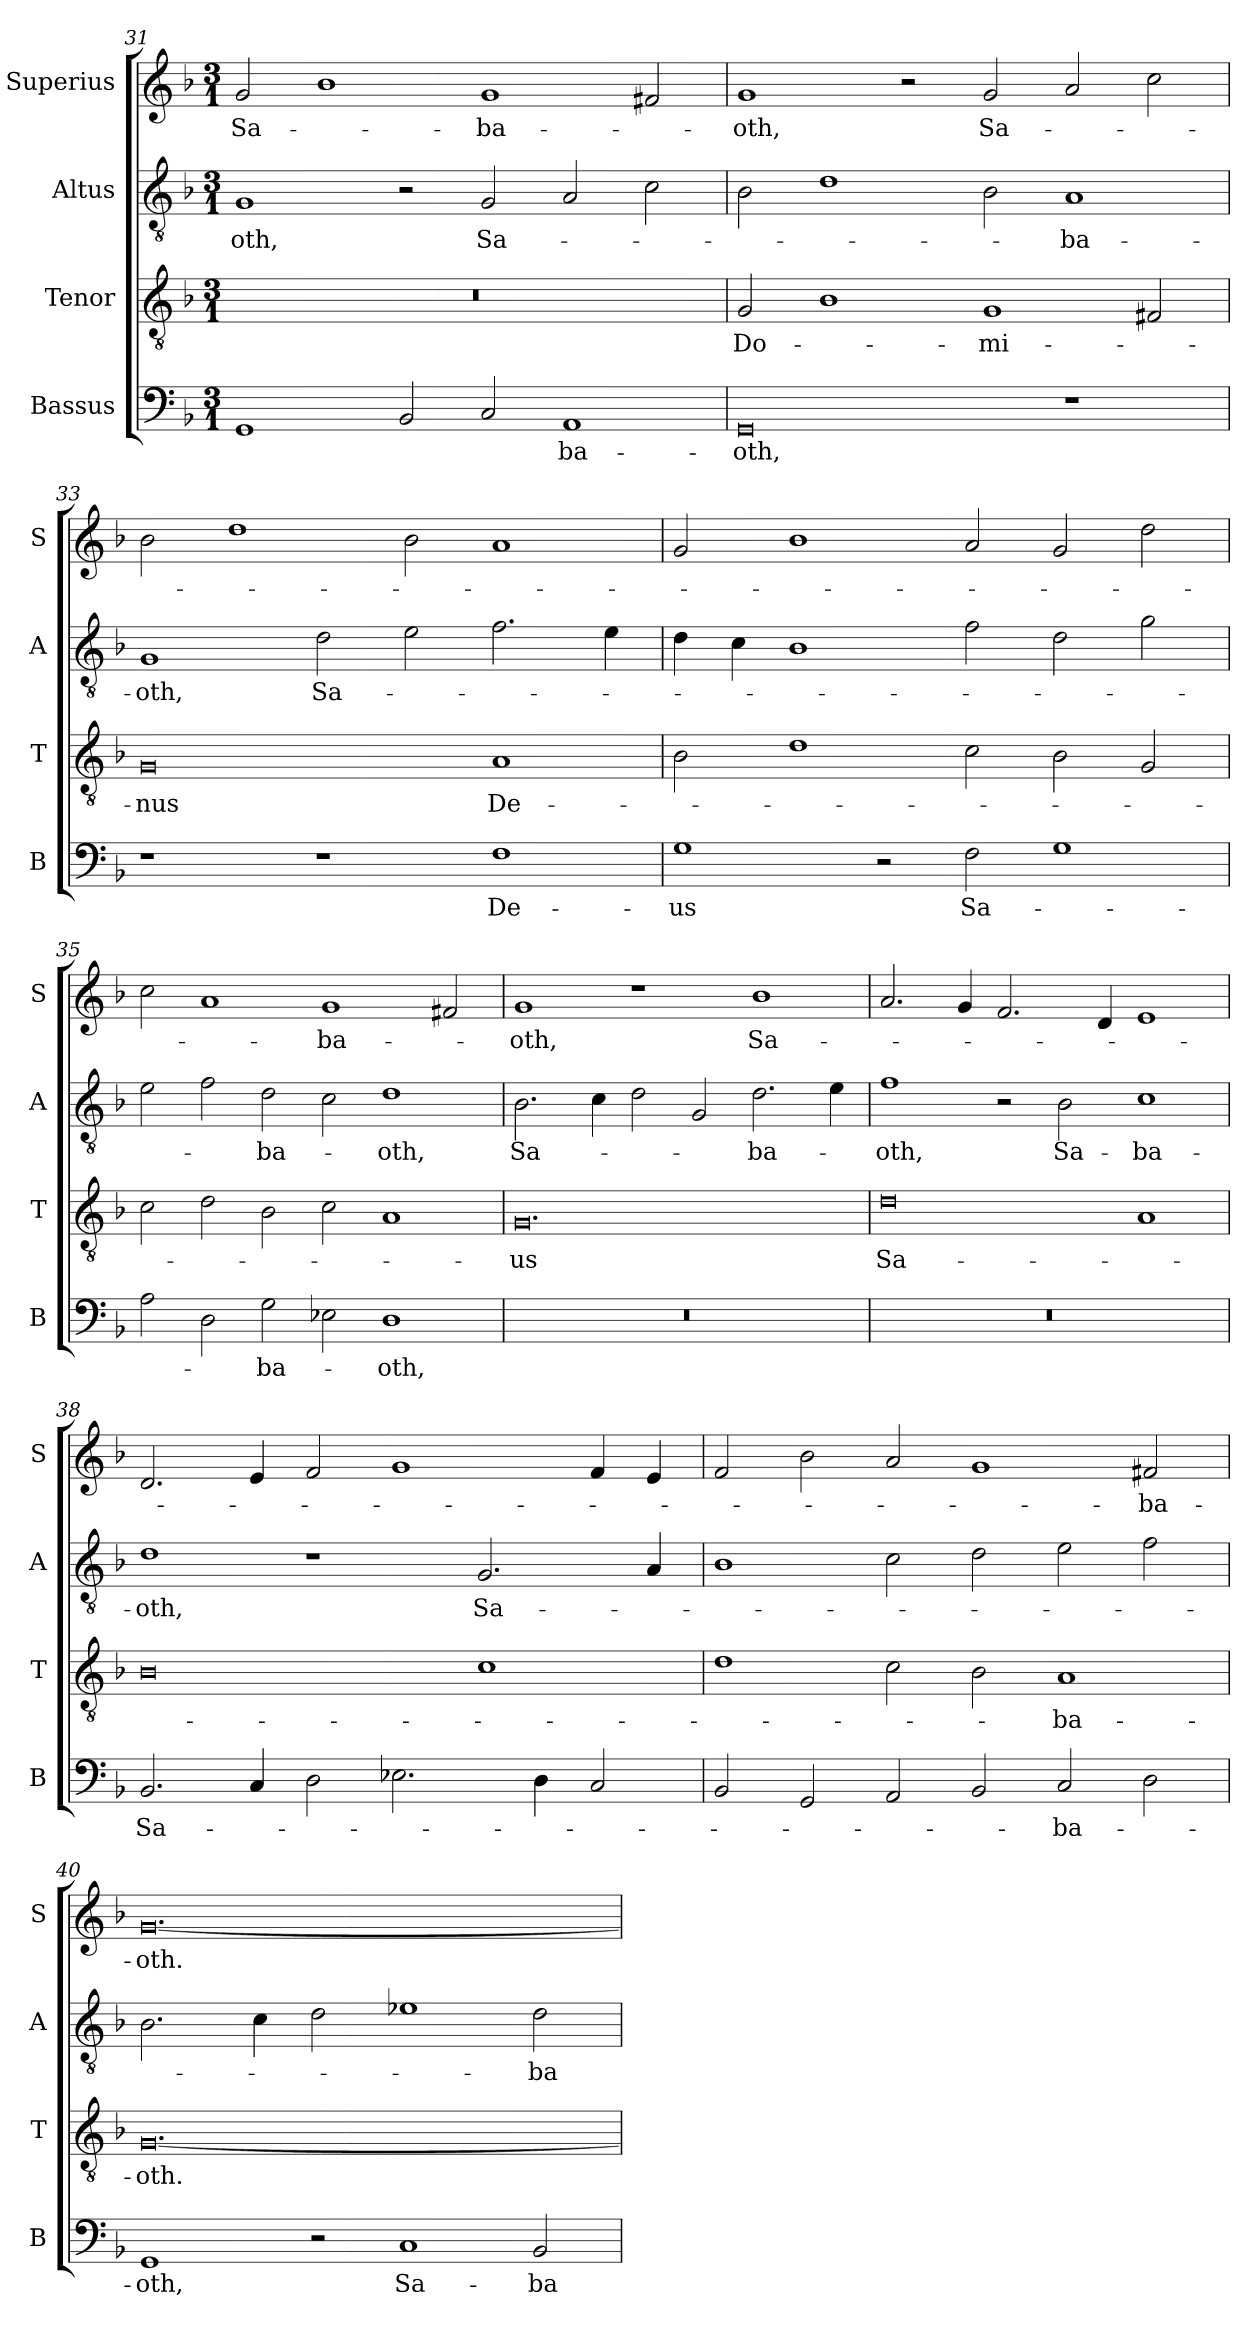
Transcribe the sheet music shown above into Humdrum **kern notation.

**kern	**text	**kern	**text	**kern	**text	**kern	**text
*part4	*part4	*part3	*part3	*part2	*part2	*part1	*part1
*staff4	*staff4	*staff3	*staff3	*staff2	*staff2	*staff1	*staff1
*I"Bassus	*	*I"Tenor	*	*I"Altus	*	*I"Superius	*
*I'B	*	*I'T	*	*I'A	*	*I'S	*
*clefF4	*	*clefGv2	*	*clefGv2	*	*clefG2	*
*k[b-]	*	*k[b-]	*	*k[b-]	*	*k[b-]	*
*M3/1	*	*M3/1	*	*M3/1	*	*M3/1	*
=31	=31	=31	=31	=31	=31	=31	=31
!	!	!	!	!	!LO:LY:i	!	!LO:LY:i
1GG	.	0.r	.	1G	-oth,	2g	Sa-
.	.	.	.	.	.	1b-	.
2BB-	.	.	.	2r	.	.	.
!	!	!	!	!	!LO:LY:i	!	!LO:LY:i
2C	.	.	.	2G	Sa-	1g	-ba-
!	!LO:LY:i	!	!	!	!	!	!
1AA	-ba-	.	.	2A	.	.	.
.	.	.	.	2c	.	2f#X	.
=32	=32	=32	=32	=32	=32	=32	=32
!	!LO:LY:i	!	!	!	!	!	!LO:LY:i
0GG	-oth,	2G	Do-	2B-	.	1g	-oth,
.	.	1B-	.	1d	.	.	.
.	.	.	.	.	.	2r	.
.	.	1G	-mi-	2B-	.	2g	Sa-
!	!	!	!	!	!LO:LY:i	!	!
1r	.	.	.	1A	-ba-	2a	.
.	.	2F#X	.	.	.	2cc	.
=33	=33	=33	=33	=33	=33	=33	=33
!	!	!	!	!	!LO:LY:i	!	!
1r	.	0G	-nus	1G	-oth,	2b-	.
.	.	.	.	.	.	1dd	.
!	!	!	!	!	!LO:LY:i	!	!
1r	.	.	.	2d	Sa-	.	.
.	.	.	.	2e	.	2b-	.
!	!LO:LY:i	!	!	!	!	!	!
1F	De-	1A	De-	2.f	.	1a	.
.	.	.	.	4e	.	.	.
=34	=34	=34	=34	=34	=34	=34	=34
!	!LO:LY:i	!	!	!	!	!	!
1G	-us	2B-	.	4d	.	2g	.
.	.	.	.	4c	.	.	.
.	.	1d	.	1B-	.	1b-	.
2r	.	.	.	.	.	.	.
!	!LO:LY:i	!	!	!	!	!	!
2F	Sa-	2c	.	2f	.	2a	.
1G	.	2B-	.	2d	.	2g	.
.	.	2G	.	2g	.	2dd	.
=35	=35	=35	=35	=35	=35	=35	=35
2A	.	2c	.	2e	.	2cc	.
2D	.	2d	.	2f	.	1a	.
!	!LO:LY:i	!	!	!	!	!	!
2G	-ba-	2B-	.	2d	-ba-	.	.
!	!	!	!	!	!	!	!LO:LY:i
2E-X	.	2c	.	2c	.	1g	-ba-
!	!LO:LY:i	!	!	!	!LO:LY:i	!	!
1D	-oth,	1A	.	1d	-oth,	.	.
.	.	.	.	.	.	2f#X	.
=36	=36	=36	=36	=36	=36	=36	=36
!	!	!	!	!	!LO:LY:i	!	!LO:LY:i
0.r	.	0.G	-us	2.B-	Sa-	1g	-oth,
.	.	.	.	4c	.	.	.
.	.	.	.	2d	.	1r	.
.	.	.	.	2G	.	.	.
!	!	!	!	!	!LO:LY:i	!	!LO:LY:i
.	.	.	.	2.d	-ba-	1b-	Sa-
.	.	.	.	4e	.	.	.
=37	=37	=37	=37	=37	=37	=37	=37
!	!	!	!	!	!LO:LY:i	!	!
0.r	.	0d	Sa-	1f	-oth,	2.a	.
.	.	.	.	.	.	4g	.
.	.	.	.	2r	.	2.f	.
!	!	!	!	!	!LO:LY:i	!	!
.	.	.	.	2B-	Sa-	.	.
.	.	.	.	.	.	4d	.
!	!	!	!	!	!LO:LY:i	!	!
.	.	1A	.	1c	-ba-	1e	.
=38	=38	=38	=38	=38	=38	=38	=38
!	!LO:LY:i	!	!	!	!LO:LY:i	!	!
2.BB-	Sa-	0B-	.	1d	-oth,	2.d	.
4C	.	.	.	.	.	4e	.
2D	.	.	.	1r	.	2f	.
2.E-X	.	.	.	.	.	1g	.
!	!	!	!	!	!LO:LY:i	!	!
.	.	1c	.	2.G	Sa-	.	.
4D	.	.	.	.	.	.	.
2C	.	.	.	.	.	4f	.
.	.	.	.	4A	.	4e	.
=39	=39	=39	=39	=39	=39	=39	=39
2BB-	.	1d	.	1B-	.	2f	.
2GG	.	.	.	.	.	2b-	.
2AA	.	2c	.	2c	.	2a	.
2BB-	.	2B-	.	2d	.	1g	.
2C	-ba-	1A	-ba-	2e	.	.	.
2D	.	.	.	2f	.	2f#X	-ba-
=40	=40	=40	=40	=40	=40	=40	=40
1GG	-oth,	[0.G	-oth.	2.B-	.	[0.g	-oth.
.	.	.	.	4c	.	.	.
2r	.	.	.	2d	.	.	.
!	!LO:LY:i	!	!	!	!	!	!
1C	Sa-	.	.	1e-X	.	.	.
!	!LO:LY:i	!	!	!	!LO:LY:i	!	!
2BB-	-ba-	.	.	2d	-ba-	.	.
=	=	=	=	=	=	=	=
*-	*-	*-	*-	*-	*-	*-	*-
